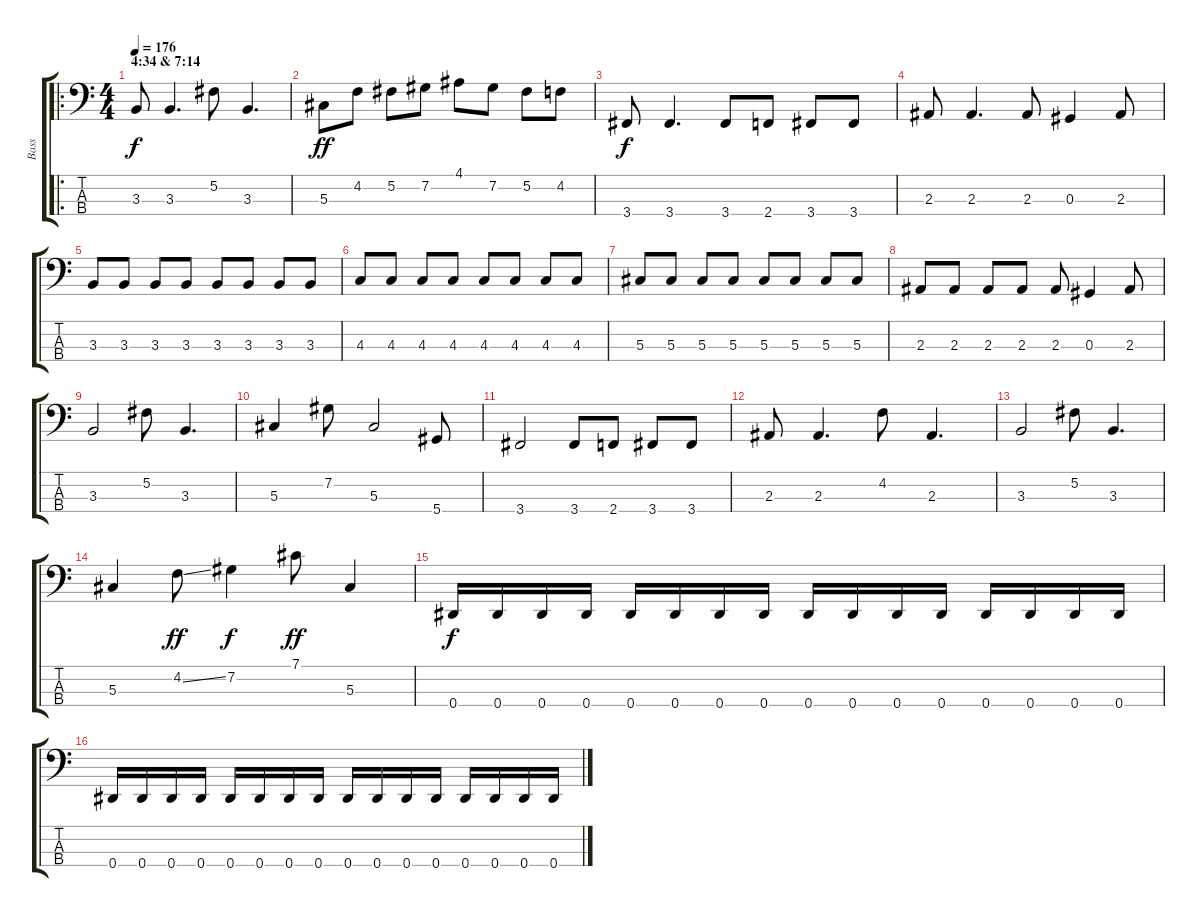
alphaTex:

\track ("Bass" "Bass") {instrument electricbassfinger}
\staff {score tabs}
\tuning (Gb2 Db2 Ab1 Eb1) {hide}
\ro
\ts (4 4)
\section ("" "4:34 & 7:14")
\tempo 176
\clef f4
\ks c
3.3.8{dy f} 3.3.4{d} 5.2.8 3.3.4{d} |
5.3.8{dy ff} 4.2.8 5.2.8 7.2.8 4.1.8 7.2.8 5.2.8 4.2.8 |
3.4.8{dy f} 3.4.4{d} 3.4.8 2.4.8 3.4.8 3.4.8 |
2.3.8 2.3.4{d} 2.3.8 0.3.4 2.3.8 |
3.3.8 3.3.8 3.3.8 3.3.8 3.3.8 3.3.8 3.3.8 3.3.8 |
4.3.8 4.3.8 4.3.8 4.3.8 4.3.8 4.3.8 4.3.8 4.3.8 |
5.3.8 5.3.8 5.3.8 5.3.8 5.3.8 5.3.8 5.3.8 5.3.8 |
2.3.8 2.3.8 2.3.8 2.3.8 2.3.8 0.3.4 2.3.8 |
3.3.2 5.2.8 3.3.4{d} |
5.3.4 7.2.8 5.3.2 5.4.8 |
3.4.2 3.4.8 2.4.8 3.4.8 3.4.8 |
2.3.8 2.3.4{d} 4.2.8 2.3.4{d} |
3.3.2 5.2.8 3.3.4{d} |
5.3.4 4.2{ss}.8{dy ff} 7.2.4{dy f} 7.1.8{dy ff} 5.3.4 |
0.4.16{dy f} 0.4.16 0.4.16 0.4.16 0.4.16 0.4.16 0.4.16 0.4.16 0.4.16 0.4.16 0.4.16 0.4.16 0.4.16 0.4.16 0.4.16 0.4.16 |
0.4.16 0.4.16 0.4.16 0.4.16 0.4.16 0.4.16 0.4.16 0.4.16 0.4.16 0.4.16 0.4.16 0.4.16 0.4.16 0.4.16 0.4.16 0.4.16
